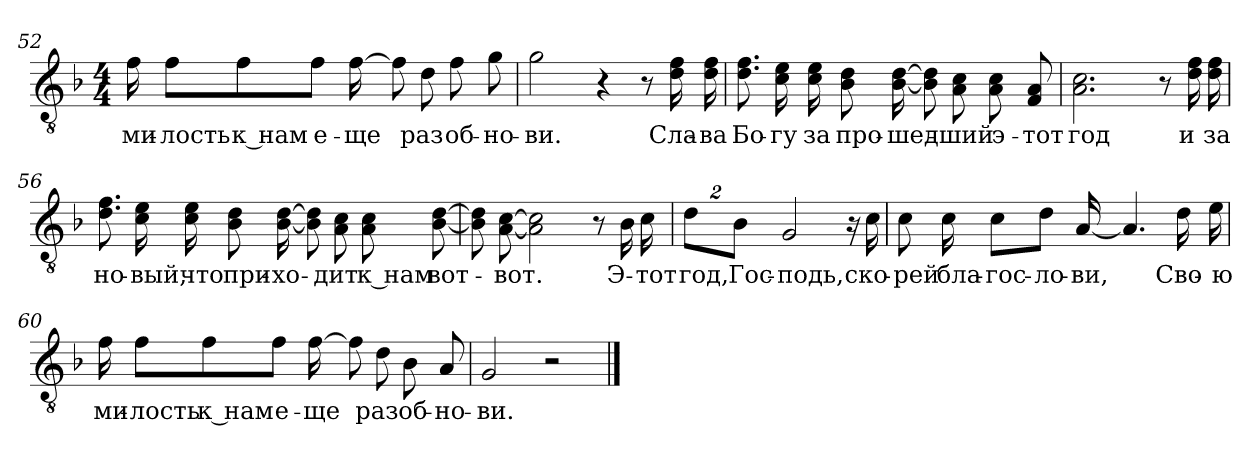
**kern	**text
*part1	*part1
*staff1	*staff1
!!LO:LB:g=z
*clefGv2	*
*k[b-]	*
*F:	*
*M4/4	*
=52	=52
!	!LO:LY:b:color=#000000
16fi\	ми-
!	!LO:LY:b:color=#000000
8fi\L	-лость
!	!LO:LY:b:color=#000000
8fi\	к нам
!	!LO:LY:b:color=#000000
8fi\J	е-
!	!LO:LY:b:color=#000000
[>16fi\	-ще
8fi\]	.
!	!LO:LY:b:color=#000000
8di\	раз
!	!LO:LY:b:color=#000000
8fi\	об-
!	!LO:LY:b:color=#000000
8gi\	-но-
=53	=53
!	!LO:LY:b:color=#000000
2gi\	-ви.
4r	.
8r	.
!	!LO:LY:b:color=#000000
16di\ 16fi	Сла-
!	!LO:LY:b:color=#000000
16di\ 16fi	-ва
=54	=54
!	!LO:LY:b:color=#000000
8.di\ 8.fi	Бо-
!	!LO:LY:b:color=#000000
16ci\ 16ei	-гу
!	!LO:LY:b:color=#000000
16ci\ 16ei	за
!	!LO:LY:b:color=#000000
8B-i\ 8di	про-
!	!LO:LY:b:color=#000000
[<16B-i\ [>16di	-шед-
8B-i\] 8di]	.
!	!LO:LY:b:color=#000000
8Ai\ 8ci	-ший
!	!LO:LY:b:color=#000000
8Ai\ 8ci	э-
!	!LO:LY:b:color=#000000
8Fi/ 8Ai	-тот
!!LO:LB:g=z
=55	=55
!	!LO:LY:b:color=#000000
2.Ai\ 2.ci	год
8r	.
!	!LO:LY:b:color=#000000
16di\ 16fi	и
!	!LO:LY:b:color=#000000
16di\ 16fi	за
=56	=56
!	!LO:LY:b:color=#000000
8.di\ 8.fi	но-
!	!LO:LY:b:color=#000000
16ci\ 16ei	-вый,
!	!LO:LY:b:color=#000000
16ci\ 16ei	что
!	!LO:LY:b:color=#000000
8B-i\ 8di	при-
!	!LO:LY:b:color=#000000
[<16B-i\ [>16di	-хо-
8B-i\] 8di]	.
!	!LO:LY:b:color=#000000
8Ai\ 8ci	-дит
!	!LO:LY:b:color=#000000
8Ai\ 8ci	к нам
!	!LO:LY:b:color=#000000
[<8B-i\ [>8di	вот-
=57	=57
8B-i\] 8di]	.
!	!LO:LY:b:color=#000000
[<8Ai\ [>8ci	-вот.
2Ai\] 2ci]	.
8r	.
!	!LO:LY:b:color=#000000
16B-i\	Э-
!	!LO:LY:b:color=#000000
16ci\	-тот
=58	=58
*Xbrackettup	*
!	!LO:LY:b:color=#000000
16%3di\L	год,
!	!LO:LY:b:color=#000000
16%3B-i\J	Гос-
!	!LO:LY:b:color=#000000
2Gi/	-подь,
16r	.
!	!LO:LY:b:color=#000000
16ci\	ско-
!!LO:LB:g=z
=59	=59
!	!LO:LY:b:color=#000000
8ci\	-рей
!	!LO:LY:b:color=#000000
16ci\	бла-
!	!LO:LY:b:color=#000000
8ci\L	-гос-
!	!LO:LY:b:color=#000000
8di\J	-ло-
!	!LO:LY:b:color=#000000
[<16Ai/	-ви,
4.Ai/]	.
!	!LO:LY:b:color=#000000
16di\	Сво-
!	!LO:LY:b:color=#000000
16ei\	-ю
=60	=60
!	!LO:LY:b:color=#000000
16fi\	ми-
!	!LO:LY:b:color=#000000
8fi\L	-лость
!	!LO:LY:b:color=#000000
8fi\	к нам
!	!LO:LY:b:color=#000000
8fi\J	е-
!	!LO:LY:b:color=#000000
[>16fi\	-ще
8fi\]	.
!	!LO:LY:b:color=#000000
8di\	раз
!	!LO:LY:b:color=#000000
8B-i\	об-
!	!LO:LY:b:color=#000000
8Ai/	-но-
=61	=61
!	!LO:LY:b:color=#000000
2Gi/	-ви.
2r	.
==	==
*-	*-
